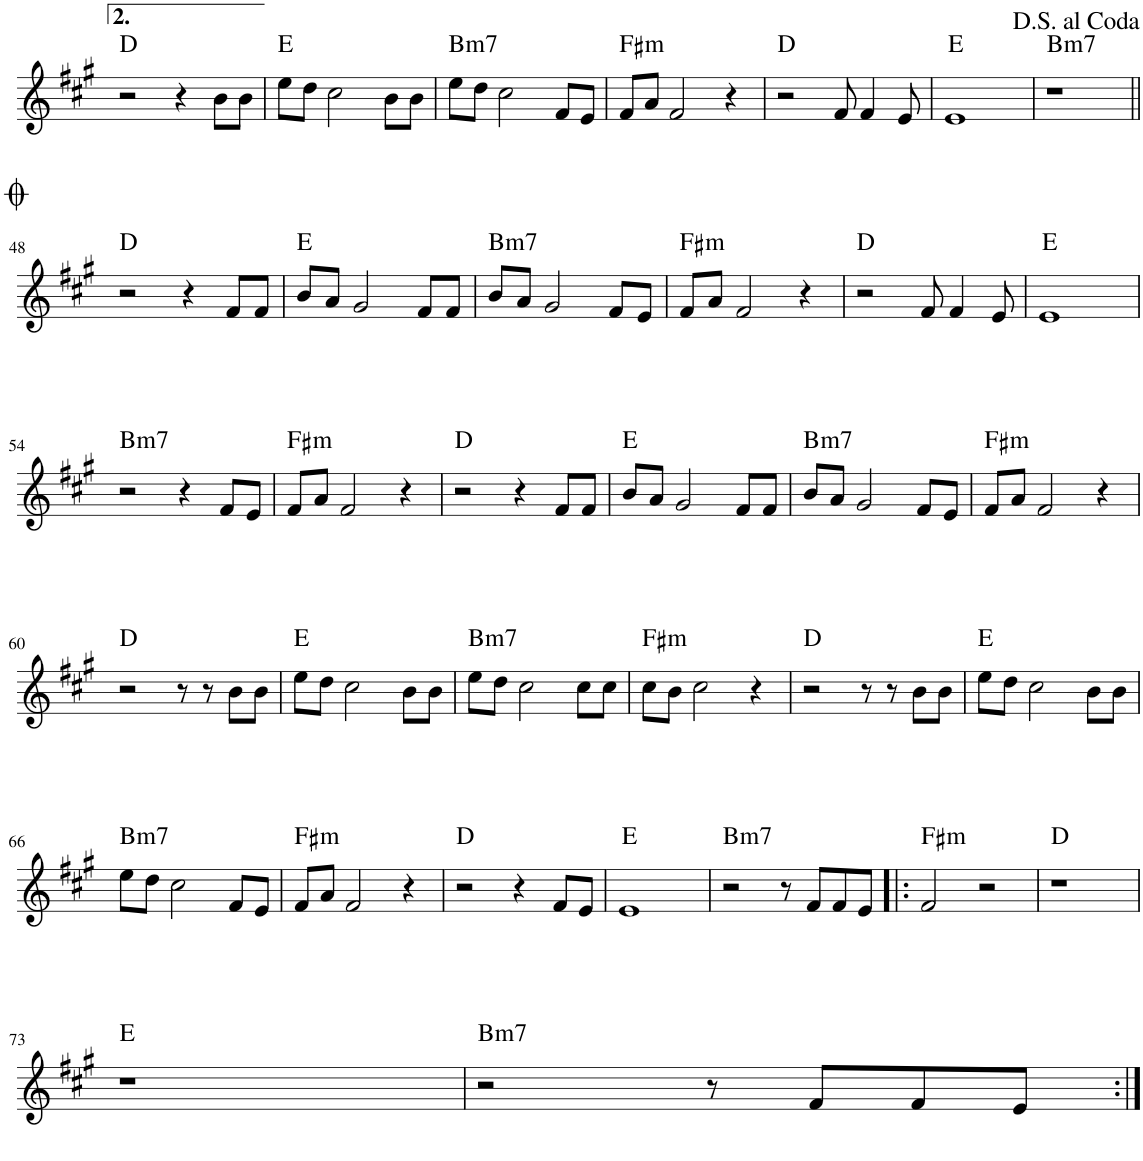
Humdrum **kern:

**kern	**harte
*part1	*part1
*staff1	*
*I"Piano	*
*I'Pno.	*
!!LO:PB:g=z
*clefG2	*
*k[f#c#g#]	*
*M4/4	*
=41	=41
2r	D:maj
4r	.
8b\L	.
8b\J	.
=42	=42
8ee\L	E:maj
8dd\J	.
2cc#\	.
8b\L	.
8b\J	.
=43	=43
!	!LO:H:kt=m7
8ee\L	B:min7
8dd\J	.
2cc#\	.
8f#/L	.
8e/J	.
=44	=44
!	!LO:H:kt=m
8f#/L	F#:min
8a/J	.
2f#/	.
4r	.
=45	=45
2r	D:maj
8f#/	.
4f#/	.
8e/	.
=46	=46
1e	E:maj
=47	=47
!	!LO:H:kt=m7
1r	B:min7
!!LO:LB:g=z
=48||	=48||
2r	D:maj
4r	.
8f#/L	.
8f#/J	.
=49	=49
8b/L	E:maj
8a/J	.
2g#/	.
8f#/L	.
8f#/J	.
=50	=50
!	!LO:H:kt=m7
8b/L	B:min7
8a/J	.
2g#/	.
8f#/L	.
8e/J	.
=51	=51
!	!LO:H:kt=m
8f#/L	F#:min
8a/J	.
2f#/	.
4r	.
=52	=52
2r	D:maj
8f#/	.
4f#/	.
8e/	.
=53	=53
1e	E:maj
!!LO:LB:g=z
=54	=54
!	!LO:H:kt=m7
2r	B:min7
4r	.
8f#/L	.
8e/J	.
=55	=55
!	!LO:H:kt=m
8f#/L	F#:min
8a/J	.
2f#/	.
4r	.
=56	=56
2r	D:maj
4r	.
8f#/L	.
8f#/J	.
=57	=57
8b/L	E:maj
8a/J	.
2g#/	.
8f#/L	.
8f#/J	.
=58	=58
!	!LO:H:kt=m7
8b/L	B:min7
8a/J	.
2g#/	.
8f#/L	.
8e/J	.
=59	=59
!	!LO:H:kt=m
8f#/L	F#:min
8a/J	.
2f#/	.
4r	.
!!LO:LB:g=z
=60	=60
2r	D:maj
8r	.
8r	.
8b\L	.
8b\J	.
=61	=61
8ee\L	E:maj
8dd\J	.
2cc#\	.
8b\L	.
8b\J	.
=62	=62
!	!LO:H:kt=m7
8ee\L	B:min7
8dd\J	.
2cc#\	.
8cc#\L	.
8cc#\J	.
=63	=63
!	!LO:H:kt=m
8cc#\L	F#:min
8b\J	.
2cc#\	.
4r	.
=64	=64
2r	D:maj
8r	.
8r	.
8b\L	.
8b\J	.
=65	=65
8ee\L	E:maj
8dd\J	.
2cc#\	.
8b\L	.
8b\J	.
!!LO:LB:g=z
=66	=66
!	!LO:H:kt=m7
8ee\L	B:min7
8dd\J	.
2cc#\	.
8f#/L	.
8e/J	.
=67	=67
!	!LO:H:kt=m
8f#/L	F#:min
8a/J	.
2f#/	.
4r	.
=68	=68
2r	D:maj
4r	.
8f#/L	.
8e/J	.
=69	=69
1e	E:maj
=70	=70
!	!LO:H:kt=m7
2r	B:min7
8r	.
8f#/L	.
8f#/	.
8e/J	.
=71!|:	=71!|:
!	!LO:H:kt=m
2f#/	F#:min
2r	.
=72	=72
1r	D:maj
!!LO:LB:g=z
=73	=73
1r	E:maj
=74	=74
!	!LO:H:kt=m7
2r	B:min7
8r	.
8f#/L	.
8f#/	.
8e/J	.
=:|!	=:|!
*-	*-
